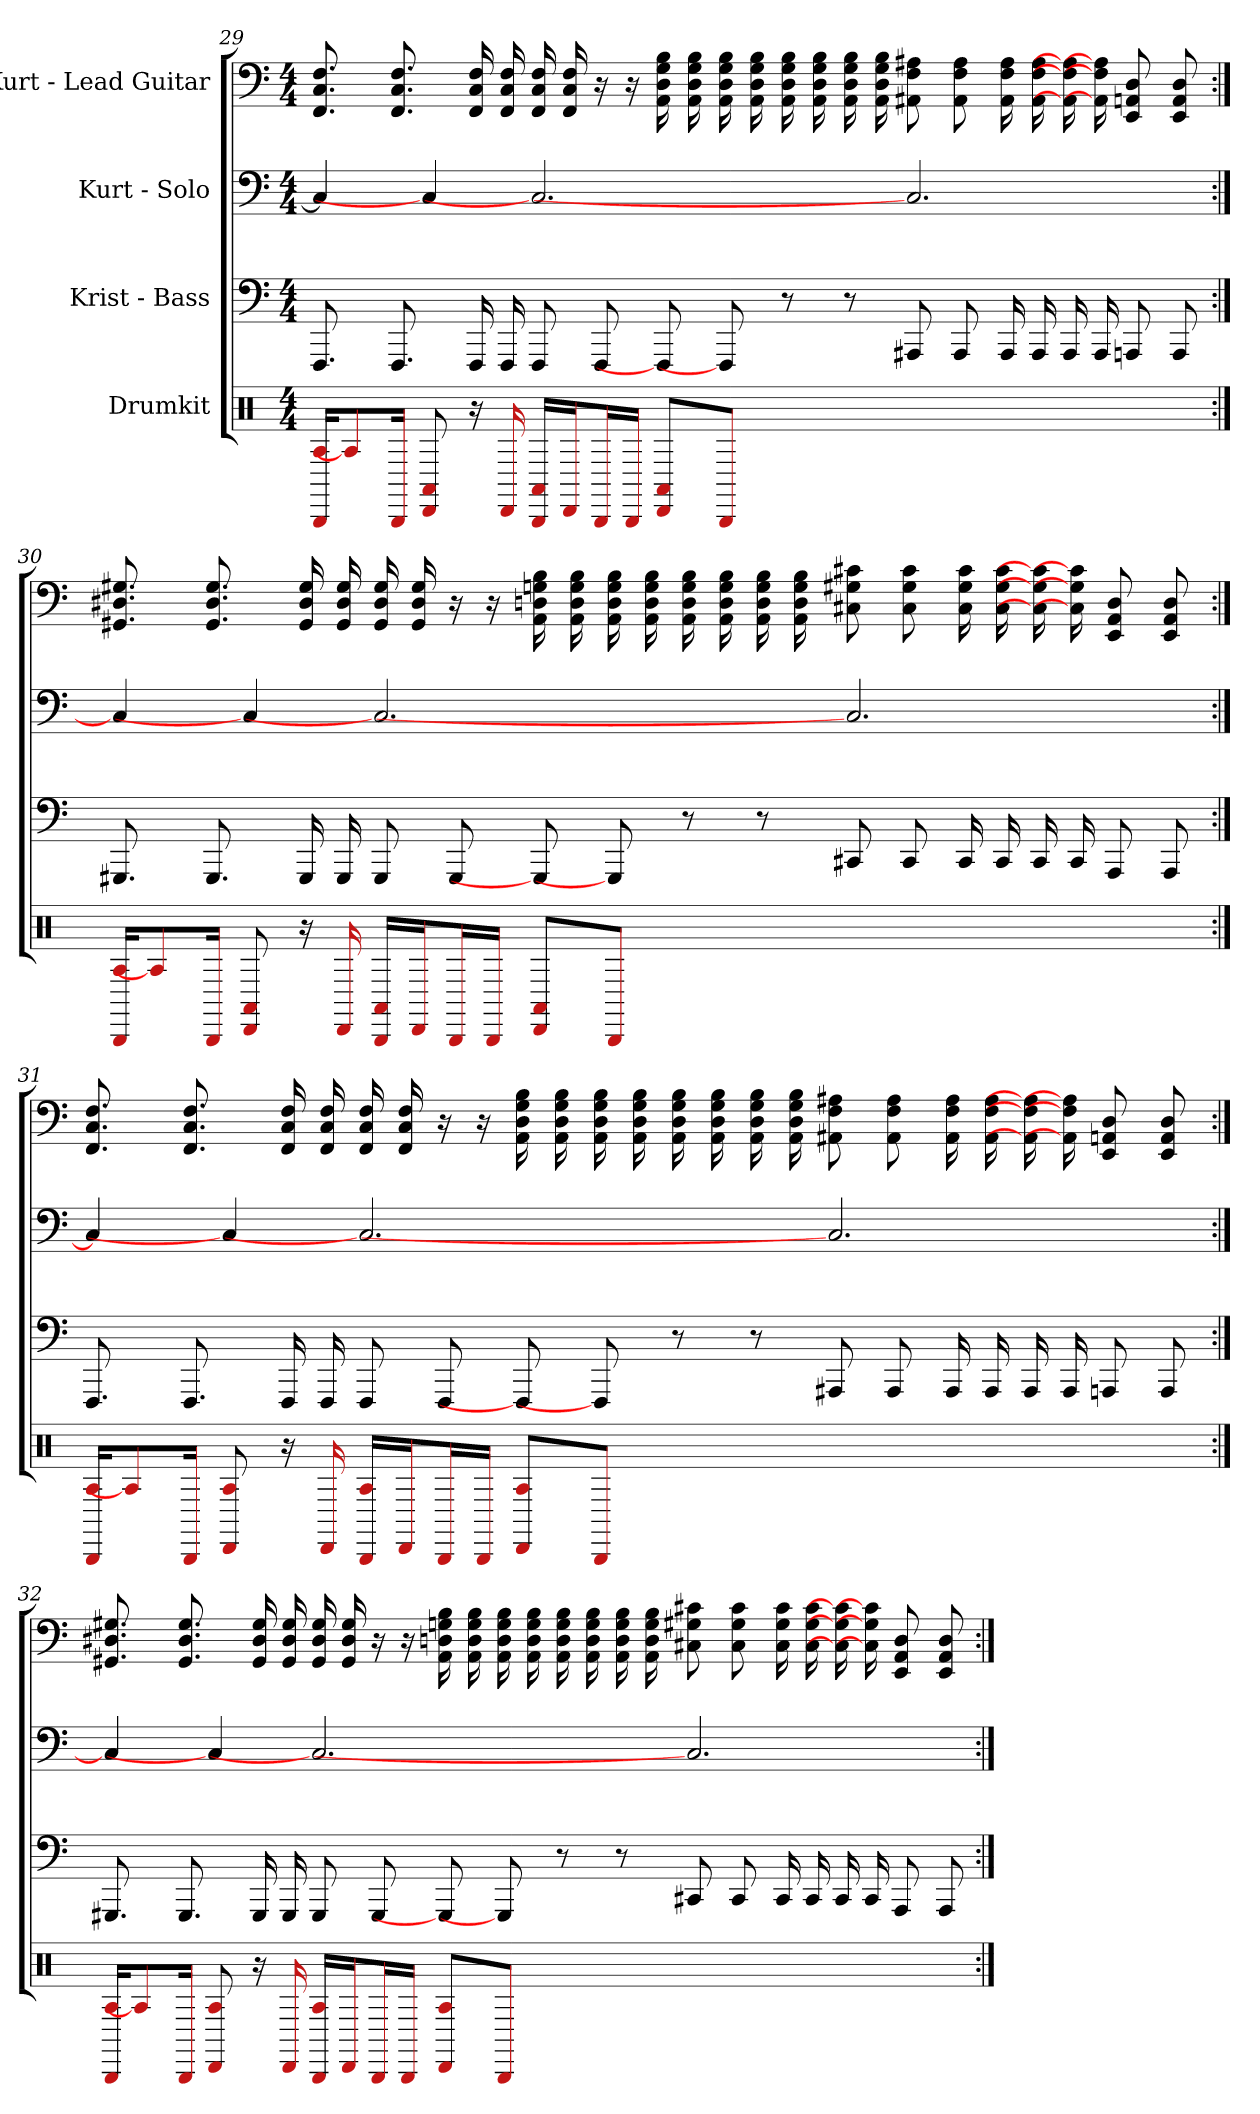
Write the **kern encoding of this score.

**kern	**kern	**kern	**kern
*part4	*part3	*part2	*part1
*staff4	*staff3	*staff2	*staff1
*I"Drumkit	*I"Krist - Bass	*I"Kurt - Solo	*I"Kurt - Lead Guitar
*clefX	*	*	*
*k[]	*k[]	*k[]	*k[]
*M4/4	*M4/4	*M4/4	*M4/4
=29	=29	=29	=29
16BBB/ 16A/KL	8.FFF	4C#]	8.F 8.C 8.FF
8A/]	.	.	.
16BBB/Jk	8.FFF	.	8.F 8.C 8.FF
8DD 8AA#	.	4C#]	.
16r	16FFF	.	16F 16C 16FF
16DD	16FFF	.	16F 16C 16FF
16BBB/ 16AA#/LL	8FFF	2.C#]	16F 16C 16FF
16DD/J	.	.	16F 16C 16FF
16BBB/L	8FFF	.	16r
16BBB/JJ	.	.	16r
8DD/ 8AA#/L	8FFF]	.	16B 16G 16D 16AA
.	.	.	16B 16G 16D 16AA
8BBB/J	8FFF]	.	16B 16G 16D 16AA
.	.	.	16B 16G 16D 16AA
1ryy	8r	.	16B 16G 16D 16AA
.	.	.	16B 16G 16D 16AA
.	8r	.	16B 16G 16D 16AA
.	.	.	16B 16G 16D 16AA
.	8AAA#	2.C#]	8A# 8F 8AA#
.	8AAA#	.	8A# 8F 8AA#
.	16AAA#	.	16A# 16F 16AA#
.	16AAA#	.	16A# 16F 16AA#
.	16AAA#	.	16A#] 16F] 16AA#]
.	16AAA#	.	16A#] 16F] 16AA#]
.	8AAA	.	8D 8AA 8EE
.	8AAA	.	8D 8AA 8EE
=30:|!	=30:|!	=30:|!	=30:|!
16BBB/ 16A/KL	8.GGG#	4C#]	8.G# 8.D# 8.GG#
8A/]	.	.	.
16BBB/Jk	8.GGG#	.	8.G# 8.D# 8.GG#
8DD 8AA#	.	4C#]	.
16r	16GGG#	.	16G# 16D# 16GG#
16DD	16GGG#	.	16G# 16D# 16GG#
16BBB/ 16AA#/LL	8GGG#	2.C#]	16G# 16D# 16GG#
16DD/J	.	.	16G# 16D# 16GG#
16BBB/L	8GGG#	.	16r
16BBB/JJ	.	.	16r
8DD/ 8AA#/L	8GGG#]	.	16B 16G 16D 16AA
.	.	.	16B 16G 16D 16AA
8BBB/J	8GGG#]	.	16B 16G 16D 16AA
.	.	.	16B 16G 16D 16AA
1ryy	8r	.	16B 16G 16D 16AA
.	.	.	16B 16G 16D 16AA
.	8r	.	16B 16G 16D 16AA
.	.	.	16B 16G 16D 16AA
.	8CC#	2.C#]	8c# 8G# 8C#
.	8CC#	.	8c# 8G# 8C#
.	16CC#	.	16c# 16G# 16C#
.	16CC#	.	16c# 16G# 16C#
.	16CC#	.	16c#] 16G#] 16C#]
.	16CC#	.	16c#] 16G#] 16C#]
.	8AAA	.	8D 8AA 8EE
.	8AAA	.	8D 8AA 8EE
=31:|!	=31:|!	=31:|!	=31:|!
16BBB/ 16A/KL	8.FFF	4C#]	8.F 8.C 8.FF
8A/]	.	.	.
16BBB/Jk	8.FFF	.	8.F 8.C 8.FF
8DD 8A	.	4C#]	.
16r	16FFF	.	16F 16C 16FF
16DD	16FFF	.	16F 16C 16FF
16BBB/ 16A/LL	8FFF	2.C#]	16F 16C 16FF
16DD/J	.	.	16F 16C 16FF
16BBB/L	8FFF	.	16r
16BBB/JJ	.	.	16r
8DD/ 8A/L	8FFF]	.	16B 16G 16D 16AA
.	.	.	16B 16G 16D 16AA
8BBB/J	8FFF]	.	16B 16G 16D 16AA
.	.	.	16B 16G 16D 16AA
1ryy	8r	.	16B 16G 16D 16AA
.	.	.	16B 16G 16D 16AA
.	8r	.	16B 16G 16D 16AA
.	.	.	16B 16G 16D 16AA
.	8AAA#	2.C#]	8A# 8F 8AA#
.	8AAA#	.	8A# 8F 8AA#
.	16AAA#	.	16A# 16F 16AA#
.	16AAA#	.	16A# 16F 16AA#
.	16AAA#	.	16A#] 16F] 16AA#]
.	16AAA#	.	16A#] 16F] 16AA#]
.	8AAA	.	8D 8AA 8EE
.	8AAA	.	8D 8AA 8EE
=32:|!	=32:|!	=32:|!	=32:|!
16BBB/ 16A/KL	8.GGG#	4C#]	8.G# 8.D# 8.GG#
8A/]	.	.	.
16BBB/Jk	8.GGG#	.	8.G# 8.D# 8.GG#
8DD 8A	.	4C#]	.
16r	16GGG#	.	16G# 16D# 16GG#
16DD	16GGG#	.	16G# 16D# 16GG#
16BBB/ 16A/LL	8GGG#	2.C#]	16G# 16D# 16GG#
16DD/J	.	.	16G# 16D# 16GG#
16BBB/L	8GGG#	.	16r
16BBB/JJ	.	.	16r
8DD/ 8A/L	8GGG#]	.	16B 16G 16D 16AA
.	.	.	16B 16G 16D 16AA
8BBB/J	8GGG#]	.	16B 16G 16D 16AA
.	.	.	16B 16G 16D 16AA
1ryy	8r	.	16B 16G 16D 16AA
.	.	.	16B 16G 16D 16AA
.	8r	.	16B 16G 16D 16AA
.	.	.	16B 16G 16D 16AA
.	8CC#	2.C#]	8c# 8G# 8C#
.	8CC#	.	8c# 8G# 8C#
.	16CC#	.	16c# 16G# 16C#
.	16CC#	.	16c# 16G# 16C#
.	16CC#	.	16c#] 16G#] 16C#]
.	16CC#	.	16c#] 16G#] 16C#]
.	8AAA	.	8D 8AA 8EE
.	8AAA	.	8D 8AA 8EE
=:|!	=:|!	=:|!	=:|!
*-	*-	*-	*-
